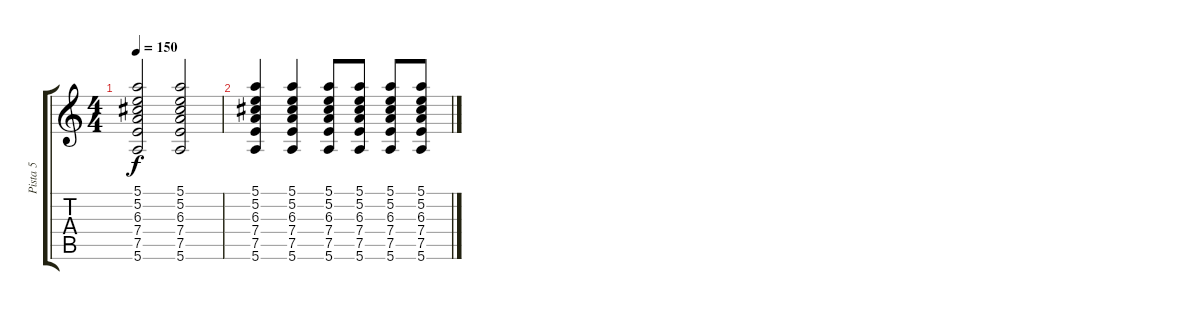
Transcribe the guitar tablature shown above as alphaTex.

\track ("Pista 5" "Pista 5") {instrument acousticguitarsteel}
\staff {score tabs}
\tuning (E4 B3 G3 D3 A2 E2) {hide}
\ts (4 4)
\tempo 150
\clef g2
\ks c
(5.1 5.2 6.3 7.4 7.5 5.6).2{dy f} (5.1 5.2 6.3 7.4 7.5 5.6).2 |
(5.1 5.2 6.3 7.4 7.5 5.6).4 (5.1 5.2 6.3 7.4 7.5 5.6).4 (5.1 5.2 6.3 7.4 7.5 5.6).8 (5.1 5.2 6.3 7.4 7.5 5.6).8 (5.1 5.2 6.3 7.4 7.5 5.6).8 (5.1 5.2 6.3 7.4 7.5 5.6).8
